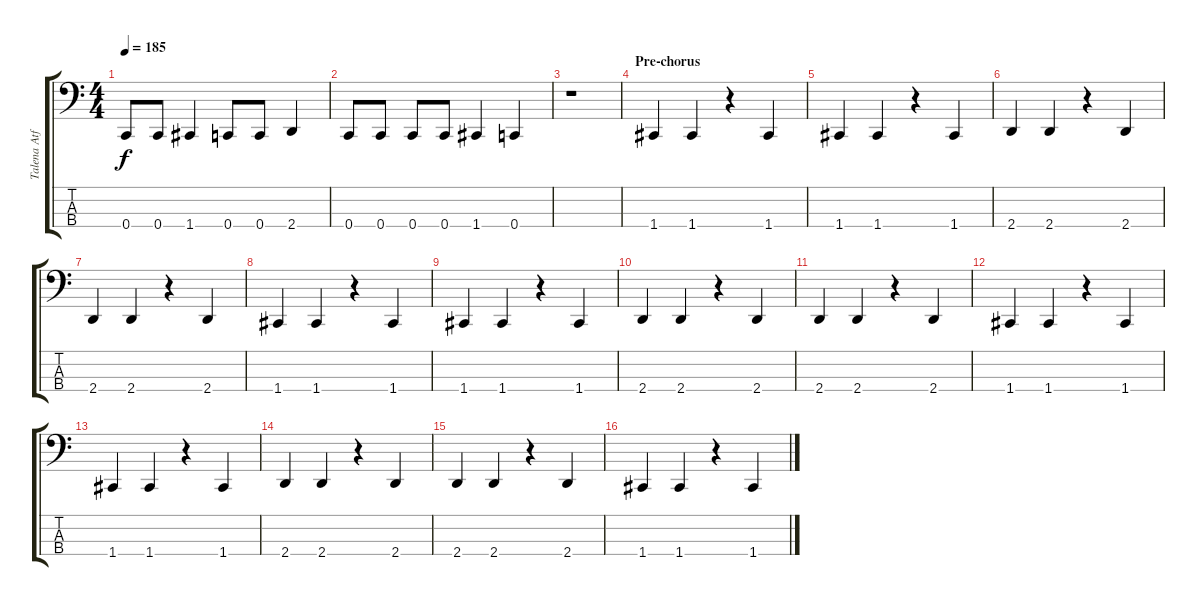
\track ("Talena Atfield - Bass" "Talena Atf") {instrument electricbasspick}
\staff {score tabs}
\tuning (F2 C2 G1 C1) {hide}
\ts (4 4)
\tempo 185
\clef f4
\ks c
0.4.8{dy f} 0.4.8 1.4.4 0.4.8 0.4.8 2.4.4 |
0.4.8 0.4.8 0.4.8 0.4.8 1.4.4 0.4.4 |
r.1 |
\section ("" "Pre-chorus")
1.4.4{volume 16 balance 8 instrument electricbasspick} 1.4.4 r.4 1.4.4 |
1.4.4 1.4.4 r.4 1.4.4 |
2.4.4 2.4.4 r.4 2.4.4 |
2.4.4 2.4.4 r.4 2.4.4 |
1.4.4 1.4.4 r.4 1.4.4 |
1.4.4 1.4.4 r.4 1.4.4 |
2.4.4 2.4.4 r.4 2.4.4 |
2.4.4 2.4.4 r.4 2.4.4 |
1.4.4 1.4.4 r.4 1.4.4 |
1.4.4 1.4.4 r.4 1.4.4 |
2.4.4 2.4.4 r.4 2.4.4 |
2.4.4 2.4.4 r.4 2.4.4 |
1.4.4 1.4.4 r.4 1.4.4
